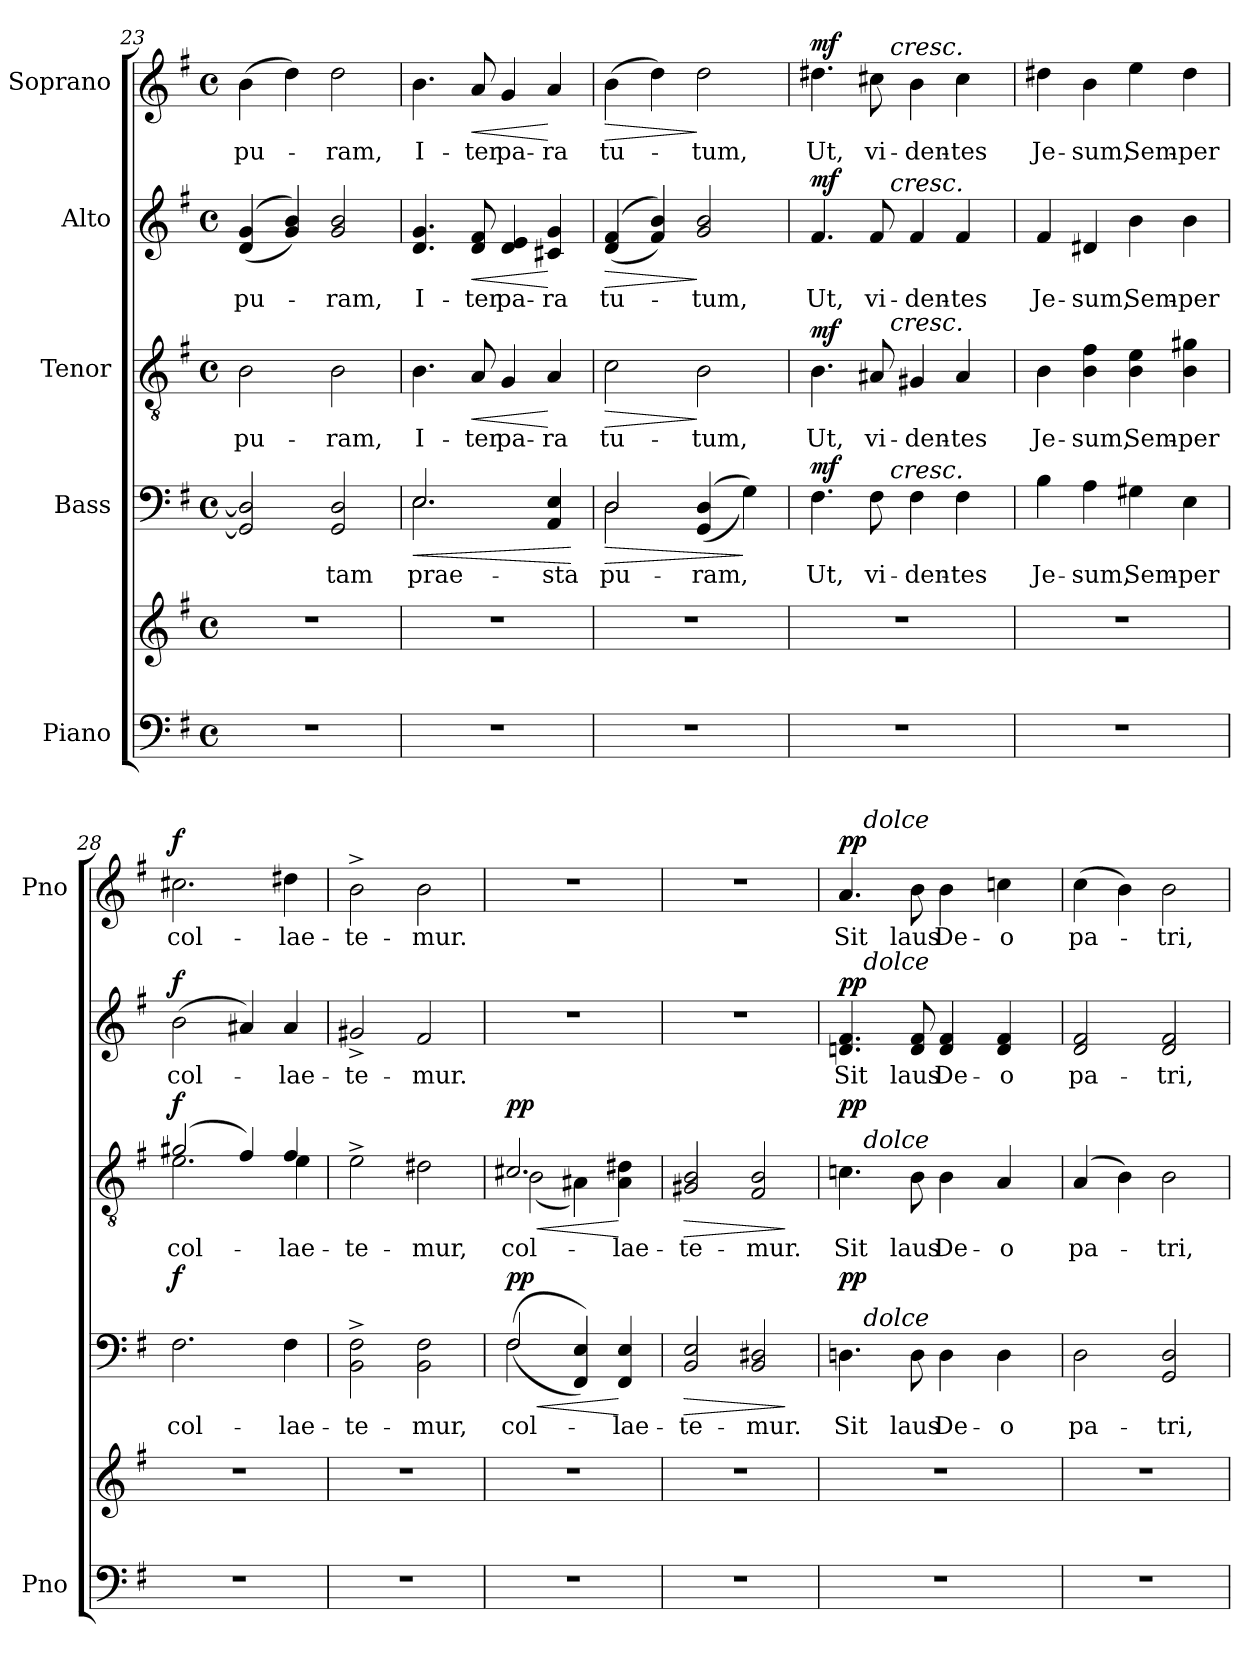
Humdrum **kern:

**kern	**kern	**kern	**text	**dynam	**kern	**text	**dynam	**kern	**text	**dynam	**kern	**text	**dynam
*part5	*part5	*part4	*part4	*part4	*part3	*part3	*part3	*part2	*part2	*part2	*part1	*part1	*part1
*staff6	*staff5	*staff4	*staff4	*staff4	*staff3	*staff3	*staff3	*staff2	*staff2	*staff2	*staff1	*staff1	*staff1
*I"Piano	*	*I"Bass	*	*	*I"Tenor	*	*	*I"Alto	*	*	*I"Soprano	*	*
*I'Pno	*	*	*	*	*	*	*	*	*	*	*I'Pno	*	*
*clefF4	*clefG2	*clefF4	*	*	*clefGv2	*	*	*clefG2	*	*	*clefG2	*	*
*k[f#]	*k[f#]	*k[f#]	*	*	*k[f#]	*	*	*k[f#]	*	*	*k[f#]	*	*
*G:	*G:	*G:	*	*	*G:	*	*	*G:	*	*	*G:	*	*
*M4/4	*M4/4	*M4/4	*	*	*M4/4	*	*	*M4/4	*	*	*M4/4	*	*
*met(c)	*met(c)	*met(c)	*	*	*met(c)	*	*	*met(c)	*	*	*met(c)	*	*
=23	=23	=23	=23	=23	=23	=23	=23	=23	=23	=23	=23	=23	=23
1r	1r	2GG/] 2D/]	.	.	2B\	pu-	.	((4d/ 4g/	pu-	.	(4b\	pu-	.
.	.	.	.	.	.	.	.	4g/ 4b/))	.	.	4dd\)	.	.
.	.	2GG/ 2D/	-tam	.	2B\	-ram,	.	2g/ 2b/	-ram,	.	2dd\	-ram,	.
=24	=24	=24	=24	=24	=24	=24	=24	=24	=24	=24	=24	=24	=24
*	*	*^	*	*	*	*	*	*	*	*	*	*	*
!	!	!	!	!	!LO:HP:b	!	!	!	!	!	!	!	!	!
1r	1r	2.E\	2.E/	prae-	<	4.B\	I-	.	4.d/ 4.g/	I-	.	4.b\	I-	.
!	!	!	!	!	!	!	!	!LO:HP:b	!	!	!LO:HP:b	!	!	!LO:HP:b
.	.	.	.	.	.	8A/	-ter	<	8d/ 8f#/	-ter	<	8a/	-ter	<
.	.	.	.	.	.	4G/	pa-	.	4d/ 4e/	pa-	.	4g/	pa-	.
.	.	4AA/ 4E/	4ryy	-sta	.	4A/	-ra	[	4c#X/ 4g/	-ra	[	4a/	-ra	[
*	*	*v	*v	*	*	*	*	*	*	*	*	*	*	*
.	.	.	.	[	.	.	.	.	.	.	.	.	.
!!LO:LB:g=z
=25	=25	=25	=25	=25	=25	=25	=25	=25	=25	=25	=25	=25	=25
!	!	!	!	!LO:HP:b	!	!	!LO:HP:b	!	!	!LO:HP:b	!	!	!LO:HP:b
*	*	*^	*	*	*	*	*	*	*	*	*	*	*
1r	1r	2D\	2D/	pu-	>	2c\	tu-	>	((4d/ 4f#/	tu-	>	(4b\	tu-	>
.	.	.	.	.	.	.	.	.	4f#/ 4b/))	.	.	4dd\)	.	.
.	.	((4GG/ 4D/	2ryy	-ram,	.	2B\	-tum,	]	2g/ 2b/	-tum,	]	2dd\	-tum,	]
.	.	4G\))	.	.	]	.	.	.	.	.	.	.	.	.
=26	=26	=26	=26	=26	=26	=26	=26	=26	=26	=26	=26	=26	=26	=26
!	!	!	!	!	!	!	!	!	!	!	!	!LO:TX:a:B:t=poco animato	!	!
!	!	!	!	!	!LO:DY:a	!	!	!LO:DY:a	!	!	!LO:DY:a	!	!	!LO:DY:a
*	*	*	*	*	*	*^	*	*	*^	*	*	*^	*	*
1r	1r	4.F#\	4..ryy	Ut,	mf	4.B\	4..ryy	Ut,	mf	4.f#/	4..ryy	Ut,	mf	4.dd#X\	4..ryy	Ut,	mf
.	.	8F#\	.	vi-	.	8A#X/	.	vi-	.	8f#/	.	vi-	.	8cc#X\	.	vi-	.
!	!	!	!	!	!	!	!	!	!	!	!	!	!	!	!LO:TX:a:i:t=cresc.	!	!
!	!	!	!	!	!	!	!	!	!	!	!LO:TX:a:i:t=cresc.	!	!	!	!	!	!
!	!	!	!	!	!	!	!LO:TX:a:i:t=cresc.	!	!	!	!	!	!	!	!	!	!
!	!	!	!LO:TX:a:i:t=cresc.	!	!	!	!	!	!	!	!	!	!	!	!	!	!
.	.	.	2ryy	.	.	.	2ryy	.	.	.	2ryy	.	.	.	2ryy	.	.
.	.	4F#\	.	-den-	.	4G#X/	.	-den-	.	4f#/	.	-den-	.	4b\	.	-den-	.
.	.	4F#\	.	-tes	.	4A#/	.	-tes	.	4f#/	.	-tes	.	4cc#\	.	-tes	.
.	.	.	16ryy	.	.	.	16ryy	.	.	.	16ryy	.	.	.	16ryy	.	.
*	*	*v	*v	*	*	*	*	*	*	*v	*v	*	*	*v	*v	*	*
*	*	*	*	*	*v	*v	*	*	*	*	*	*	*	*
=27	=27	=27	=27	=27	=27	=27	=27	=27	=27	=27	=27	=27	=27
1r	1r	4B\	Je-	.	4B\	Je-	.	4f#/	Je-	.	4dd#X\	Je-	.
.	.	4A\	-sum,	.	4B\ 4f#\	-sum,	.	4d#X/	-sum,	.	4b\	-sum,	.
.	.	4G#X\	Sem-	.	4B\ 4e\	Sem-	.	4b\	Sem-	.	4ee\	Sem-	.
.	.	4E\	-per	.	4B\ 4g#X\	-per	.	4b\	-per	.	4dd#\	-per	.
=28	=28	=28	=28	=28	=28	=28	=28	=28	=28	=28	=28	=28	=28
*	*	*	*	*	*^	*	*	*	*	*	*	*	*
!	!	!	!	!LO:DY:a	!	!	!	!LO:DY:a	!	!	!LO:DY:a	!	!	!LO:DY:a
1r	1r	2.F#\	col-	f	(2g#X/	2.e\	col-	f	(2b\	col-	f	2.cc#X\	col-	f
.	.	.	.	.	4f#/)	.	.	.	4a#X/)	.	.	.	.	.
.	.	4F#\	-lae-	.	4f#/	4e\	-lae-	.	4a#/	-lae-	.	4dd#X\	-lae-	.
*	*	*	*	*	*v	*v	*	*	*	*	*	*	*	*
=29	=29	=29	=29	=29	=29	=29	=29	=29	=29	=29	=29	=29	=29
1r	1r	2BB\^> 2F#\^>	-te-	.	2e^>\	-te-	.	2g#X^>/	-te-	.	2b^>\	-te-	.
.	.	2BB\ 2F#\	-mur,	.	2d#X\	-mur,	.	2f#/	-mur.	.	2b\	-mur.	.
!!LO:PB:g=z
=30	=30	=30	=30	=30	=30	=30	=30	=30	=30	=30	=30	=30	=30
!	!	!	!	!LO:HP:b	!	!	!LO:HP:b	!	!	!	!	!	!
*	*	*^	*	*	*^	*	*	*	*	*	*	*	*
!	!	!	!	!	!LO:DY:n=1:a	!	!	!	!LO:DY:n=1:a	!	!	!	!	!	!
1r	1r	(2F#\	(2F#/	col-	< pp	2.c#X/	(2B\	col-	< pp	1r	.	.	1r	.	.
.	.	4FF#/ 4E/))	2ryy	.	.	.	4A#X\)	.	.	.	.	.	.	.	.
.	.	4FF#/ 4E/	.	-lae-	[	4A#\ 4d#X\	4ryy	-lae-	[	.	.	.	.	.	.
*	*	*v	*v	*	*	*	*	*	*	*	*	*	*	*	*
=31	=31	=31	=31	=31	=31	=31	=31	=31	=31	=31	=31	=31	=31	=31
!	!	!	!	!LO:HP:b	!	!	!	!LO:HP:b	!	!	!	!	!	!
*	*	*	*	*	*v	*v	*	*	*	*	*	*	*	*
1r	1r	2BB/ 2E/	-te-	>	2G#X/ 2B/	-te-	>	1r	.	.	1r	.	.
.	.	2BB/ 2D#X/	-mur.	.	2F#/ 2B/	-mur.	.	.	.	.	.	.	.
.	.	.	.	]	.	.	]	.	.	.	.	.	.
=32	=32	=32	=32	=32	=32	=32	=32	=32	=32	=32	=32	=32	=32
!	!	!	!	!	!	!	!	!	!	!	!LO:TX:a:B:t=tranquillo	!	!
!	!	!	!	!LO:DY:a	!	!	!LO:DY:a	!	!	!LO:DY:a	!	!	!LO:DY:a
*	*	*^	*	*	*^	*	*	*^	*	*	*^	*	*
1r	1r	4.Dn\	16.ryy	Sit	pp	4.cn\	16.ryy	Sit	pp	4.dn/ 4.f#/	16.ryy	Sit	pp	4.a/	16.ryy	Sit	pp
!	!	!	!	!	!	!	!	!	!	!	!	!	!	!	!LO:TX:a:i:t=dolce	!	!
!	!	!	!	!	!	!	!	!	!	!	!LO:TX:a:i:t=dolce	!	!	!	!	!	!
!	!	!	!	!	!	!	!LO:TX:a:i:t=dolce	!	!	!	!	!	!	!	!	!	!
!	!	!	!LO:TX:a:i:t=dolce	!	!	!	!	!	!	!	!	!	!	!	!	!	!
.	.	.	2ryy	.	.	.	2ryy	.	.	.	2ryy	.	.	.	2ryy	.	.
.	.	8D\	.	laus	.	8B\	.	laus	.	8d/ 8f#/	.	laus	.	8b\	.	laus	.
.	.	4D\	.	De-	.	4B\	.	De-	.	4d/ 4f#/	.	De-	.	4b\	.	De-	.
.	.	.	4ryy	.	.	.	4ryy	.	.	.	4ryy	.	.	.	4ryy	.	.
.	.	4D\	.	-o	.	4A/	.	-o	.	4d/ 4f#/	.	-o	.	4ccn\	.	-o	.
.	.	.	8ryy	.	.	.	8ryy	.	.	.	8ryy	.	.	.	8ryy	.	.
.	.	.	32ryy	.	.	.	32ryy	.	.	.	32ryy	.	.	.	32ryy	.	.
*	*	*v	*v	*	*	*	*	*	*	*v	*v	*	*	*v	*v	*	*
*	*	*	*	*	*v	*v	*	*	*	*	*	*	*	*
=33	=33	=33	=33	=33	=33	=33	=33	=33	=33	=33	=33	=33	=33
1r	1r	2D\	pa-	.	(4A/	pa-	.	2d/ 2f#/	pa-	.	(4cc\	pa-	.
.	.	.	.	.	4B\)	.	.	.	.	.	4b\)	.	.
.	.	2GG/ 2D/	-tri,	.	2B\	-tri,	.	2d/ 2f#/	-tri,	.	2b\	-tri,	.
=	=	=	=	=	=	=	=	=	=	=	=	=	=
*-	*-	*-	*-	*-	*-	*-	*-	*-	*-	*-	*-	*-	*-
